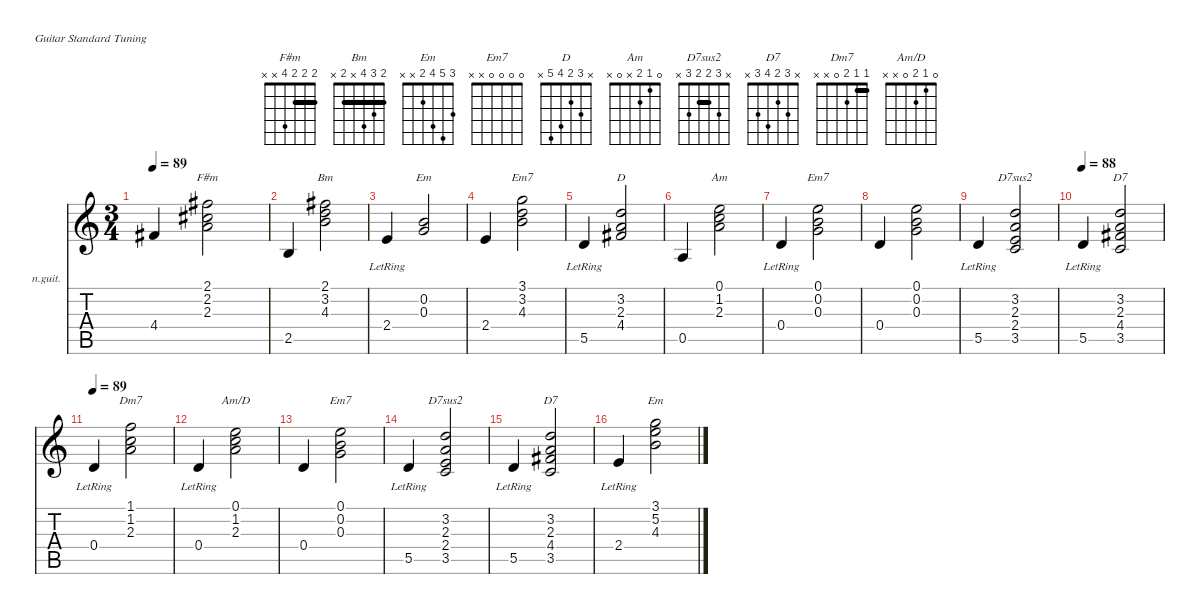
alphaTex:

\defaultSystemsLayout 4
\hideDynamics
\bracketExtendMode nobrackets
\firstSystemTrackNameOrientation horizontal
\otherSystemsTrackNameOrientation horizontal
\track ("chord     " "n.guit.") {instrument acousticguitarnylon}
\staff {score tabs}
\tuning (E4 B3 G3 D3 A2 E2)
\chord ("F#m" 2 2 2 4 x x) {barre (2 2)}
\chord ("Bm" 2 3 4 x 2 x) {barre 2}
\chord ("Em" x 0 0 2 x x)
\chord ("Em7" 3 3 4 2 x x) {barre 3}
\chord ("D" x 3 2 4 5 x)
\chord ("Am" 0 1 2 x 0 x)
\chord ("Em7" 0 0 0 0 x x)
\chord ("D7sus2" x 3 2 2 3 x) {barre 2}
\chord ("D7" x 3 2 4 3 x)
\chord ("Dm7" 1 1 2 0 x x) {barre 1}
\chord ("Am/D" 0 1 2 0 x x)
\chord ("Em" 3 5 4 2 x x)
\ts (3 4)
\tempo 89
\clef g2
\ks c
4.4{acc #}.4{dy f beam Up} (2.1{acc #} 2.2{acc #} 2.3).2{ch "F#m" beam Down} |
2.5.4{beam Up} (2.1{acc #} 3.2 4.3).2{ch "Bm" beam Down} |
2.4{lr}.4{beam Up} (0.2 0.3).2{ch "Em" beam Up} |
2.4.4{beam Up} (3.1 3.2 4.3).2{ch "Em7" beam Down} |
5.5{lr}.4{beam Up} (3.2 2.3 4.4{acc #}).2{ch "D" beam Up} |
0.5.4{beam Up} (0.1 1.2 2.3).2{ch "Am" beam Down} |
0.4{lr}.4{beam Up} (0.1 0.2 0.3).2{ch "Em7" beam Down} |
0.4.4{beam Up} (0.1 0.2 0.3).2{beam Down} |
5.5{lr}.4{beam Up} (3.2 2.3 2.4 3.5).2{ch "D7sus2" beam Up} |
\tempo 88
5.5{lr}.4{beam Up} (3.2 2.3 4.4{acc #} 3.5).2{ch "D7" beam Up} |
\tempo 89
0.4{lr}.4{beam Up} (1.1 1.2 2.3).2{ch "Dm7" beam Down} |
0.4{lr}.4{beam Up} (0.1 1.2 2.3).2{ch "Am/D" beam Down} |
0.4.4{beam Up} (0.1 0.2 0.3).2{ch "Em7" beam Down} |
5.5{lr}.4{beam Up} (3.2 2.3 2.4 3.5).2{ch "D7sus2" beam Up} |
5.5{lr}.4{beam Up} (3.2 2.3 4.4{acc #} 3.5).2{ch "D7" beam Up} |
2.4{lr}.4{beam Up} (3.1 5.2 4.3).2{ch "Em" beam Down}
